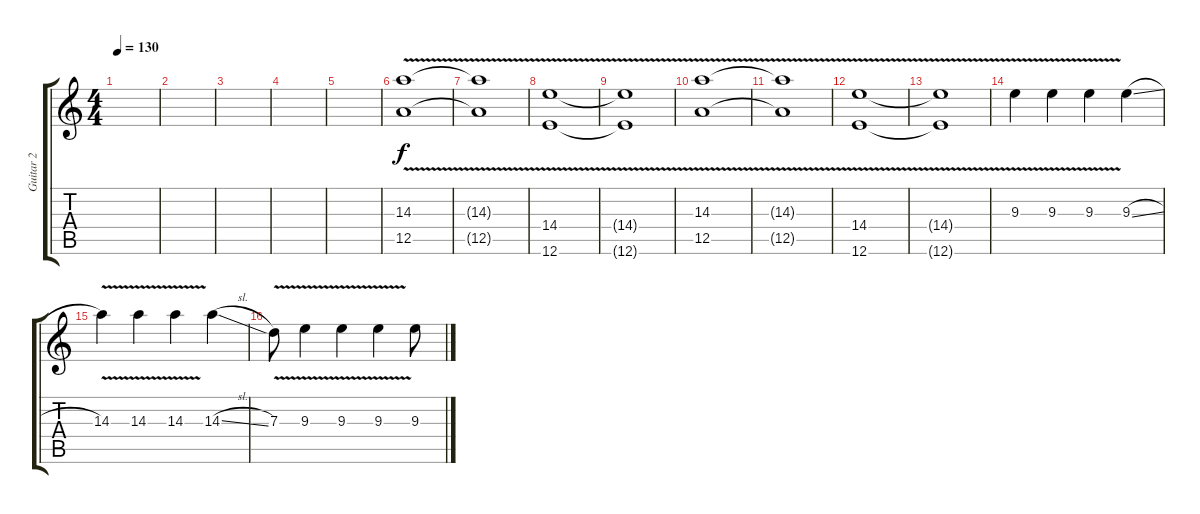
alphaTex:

\track ("Guitar 2" "Guitar 2") {instrument overdrivenguitar}
\staff {score tabs}
\tuning (E4 B3 G3 D3 A2 E2) {hide}
\ts (4 4)
\tempo 130
\clef g2
\ks c
|
|
|
|
|
(14.3{v} 12.5).1 |
(14.3{t} 12.5{t}).1 |
(14.4{v} 12.6).1 |
(14.4{t} 12.6{t}).1 |
(14.3{v} 12.5).1 |
(14.3{t} 12.5{t}).1 |
(14.4{v} 12.6).1 |
(14.4{t} 12.6{t}).1 |
9.3{v}.4 9.3{v}.4 9.3{v}.4 9.3{sl}.4 |
14.3{v}.4 14.3{v}.4 14.3{v}.4 14.3{sl}.4 |
7.3{v}.8 9.3{v}.4 9.3{v}.4 9.3{v}.4 9.3{sl}.8
